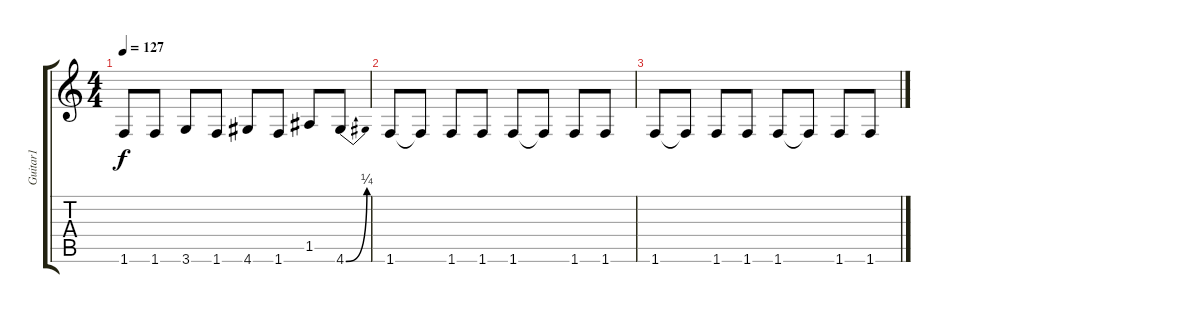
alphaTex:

\track ("Guitar1" "Guitar1") {instrument overdrivenguitar}
\staff {score tabs}
\tuning (E4 B3 G3 D3 A2 E2) {hide}
\ts (4 4)
\tempo 127
\clef g2
\ks c
1.6.8{dy f} 1.6.8 3.6.8 1.6.8 4.6.8 1.6.8 1.5.8 4.6{be (bend 0 0 60 1)}.8 |
1.6.8 1.6{t}.8 1.6.8 1.6.8 1.6.8 1.6{t}.8 1.6.8 1.6.8 |
1.6.8 1.6{t}.8 1.6.8 1.6.8 1.6.8 1.6{t}.8 1.6.8 1.6.8
